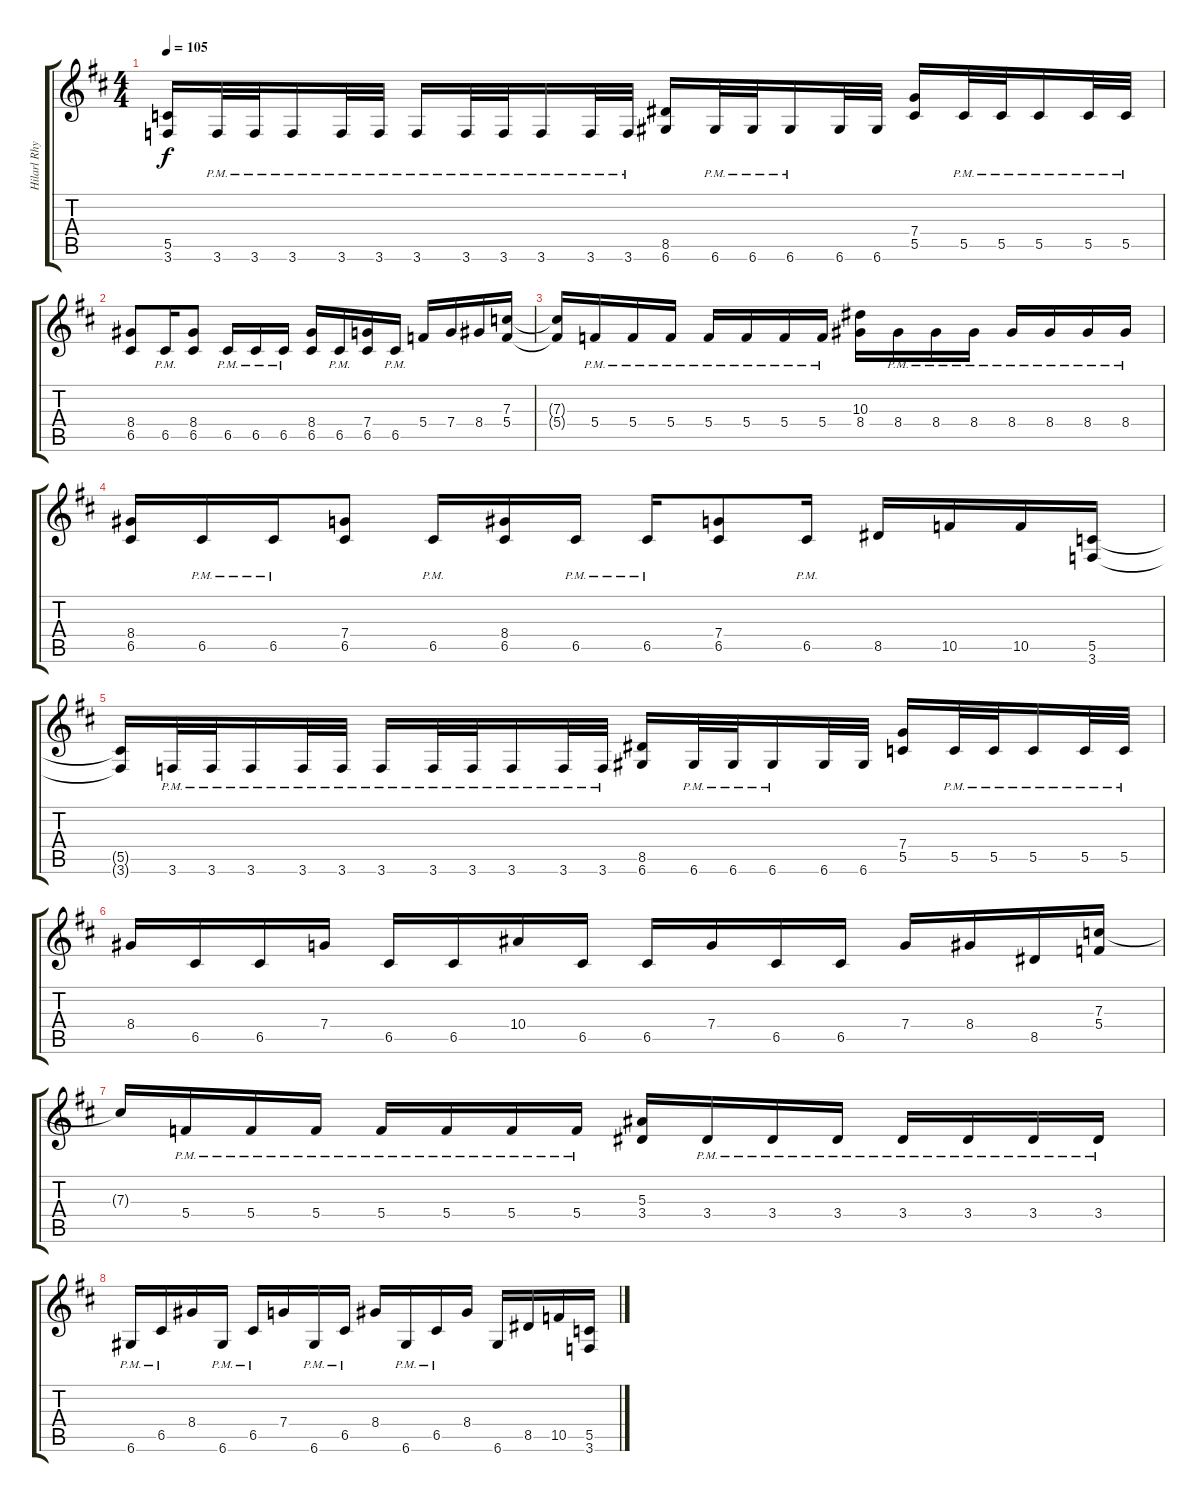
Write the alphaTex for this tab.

\track ("Hilarl Rhythm" "Hilarl Rhy") {instrument distortionguitar}
\staff {score tabs}
\tuning (D4 A3 F3 C3 G2 D2) {hide}
\ts (4 4)
\tempo 105
\clef g2
\ks d
(5.5{t} 3.6{t}).16{dy f} 3.6{pm}.32 3.6{pm}.32 3.6{pm}.16 3.6{pm}.32 3.6{pm}.32 3.6{pm}.16 3.6{pm}.32 3.6{pm}.32 3.6{pm}.16 3.6{pm}.32 3.6{pm}.32 (8.5 6.6).16 6.6{pm}.32 6.6{pm}.32 6.6{pm}.16 6.6.32 6.6.32 (7.4 5.5).16 5.5{pm}.32 5.5{pm}.32 5.5{pm}.16 5.5{pm}.32 5.5{pm}.32 |
(8.4 6.5).8 6.5{pm}.16 (8.4 6.5).8 6.5{pm}.16 6.5{pm}.16 6.5{pm}.16 (8.4 6.5).16 6.5{pm}.16 (7.4 6.5).16 6.5{pm}.16 5.4.16 7.4.16 8.4.16 (7.3 5.4).16 |
(7.3{t} 5.4{t}).16 5.4{pm}.16 5.4{pm}.16 5.4{pm}.16 5.4{pm}.16 5.4{pm}.16 5.4{pm}.16 5.4{pm}.16 (10.3 8.4).16 8.4{pm}.16 8.4{pm}.16 8.4{pm}.16 8.4{pm}.16 8.4{pm}.16 8.4{pm}.16 8.4{pm}.16 |
(8.4 6.5).16 6.5{pm}.16 6.5{pm}.16 (7.4 6.5).8 6.5{pm}.16 (8.4 6.5).16 6.5{pm}.16 6.5{pm}.16 (7.4 6.5).8 6.5{pm}.16 8.5.16 10.5.16 10.5.16 (5.5 3.6).16 |
(5.5{t} 3.6{t}).16 3.6{pm}.32 3.6{pm}.32 3.6{pm}.16 3.6{pm}.32 3.6{pm}.32 3.6{pm}.16 3.6{pm}.32 3.6{pm}.32 3.6{pm}.16 3.6{pm}.32 3.6{pm}.32 (8.5 6.6).16 6.6{pm}.32 6.6{pm}.32 6.6{pm}.16 6.6.32 6.6.32 (7.4 5.5).16 5.5{pm}.32 5.5{pm}.32 5.5{pm}.16 5.5{pm}.32 5.5{pm}.32 |
8.4.16 6.5.16 6.5.16 7.4.16 6.5.16 6.5.16 10.4.16 6.5.16 6.5.16 7.4.16 6.5.16 6.5.16 7.4.16 8.4.16 8.5.16 (7.3 5.4).16 |
7.3{t}.16 5.4{pm}.16 5.4{pm}.16 5.4{pm}.16 5.4{pm}.16 5.4{pm}.16 5.4{pm}.16 5.4{pm}.16 (5.3 3.4).16 3.4{pm}.16 3.4{pm}.16 3.4{pm}.16 3.4{pm}.16 3.4{pm}.16 3.4{pm}.16 3.4{pm}.16 |
6.6{pm}.16 6.5{pm}.16 8.4.16 6.6{pm}.16 6.5{pm}.16 7.4.16 6.6{pm}.16 6.5{pm}.16 8.4.16 6.6{pm}.16 6.5{pm}.16 8.4.16 6.6.16 8.5.16 10.5.16 (5.5 3.6).16
